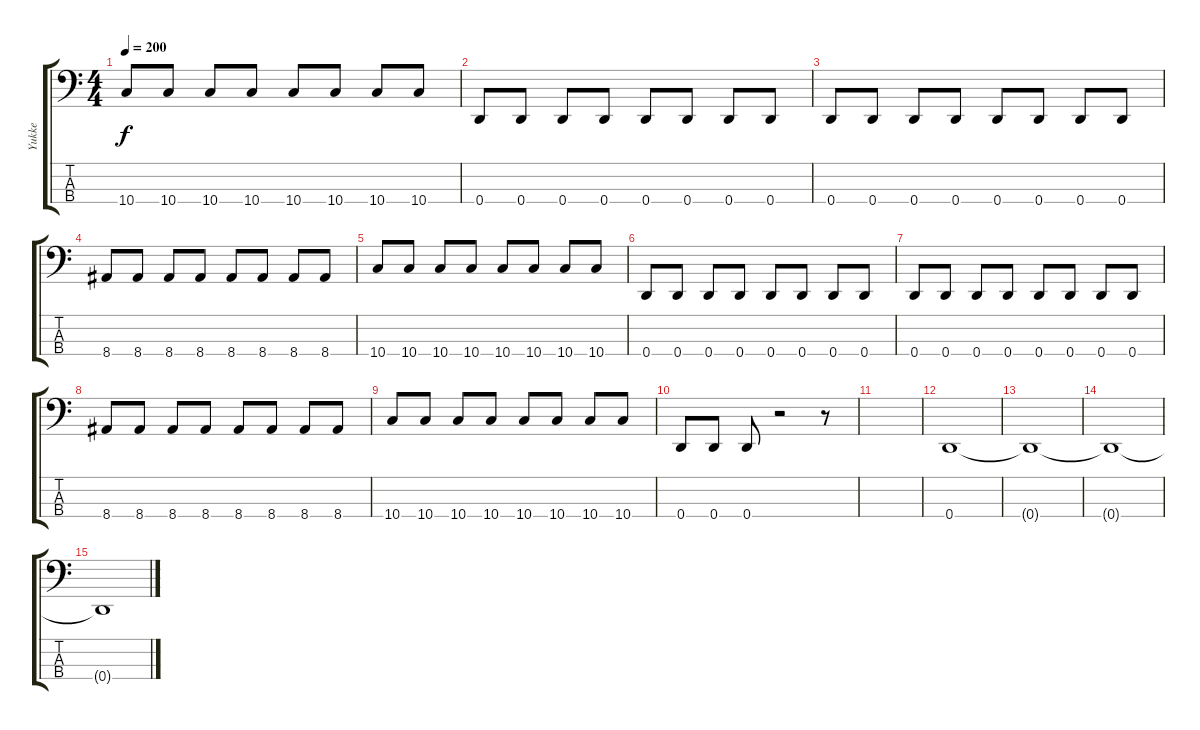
\track ("Yukke" "Yukke") {instrument electricbassfinger}
\staff {score tabs}
\tuning (G2 D2 A1 D1) {hide}
\ts (4 4)
\tempo 200
\clef f4
\ks c
10.4.8{dy f} 10.4.8 10.4.8 10.4.8 10.4.8 10.4.8 10.4.8 10.4.8 |
0.4.8 0.4.8 0.4.8 0.4.8 0.4.8 0.4.8 0.4.8 0.4.8 |
0.4.8 0.4.8 0.4.8 0.4.8 0.4.8 0.4.8 0.4.8 0.4.8 |
8.4.8 8.4.8 8.4.8 8.4.8 8.4.8 8.4.8 8.4.8 8.4.8 |
10.4.8 10.4.8 10.4.8 10.4.8 10.4.8 10.4.8 10.4.8 10.4.8 |
0.4.8 0.4.8 0.4.8 0.4.8 0.4.8 0.4.8 0.4.8 0.4.8 |
0.4.8 0.4.8 0.4.8 0.4.8 0.4.8 0.4.8 0.4.8 0.4.8 |
8.4.8 8.4.8 8.4.8 8.4.8 8.4.8 8.4.8 8.4.8 8.4.8 |
10.4.8 10.4.8 10.4.8 10.4.8 10.4.8 10.4.8 10.4.8 10.4.8 |
0.4.8 0.4.8 0.4.8 r.2 r.8 |
|
0.4.1 |
0.4{t}.1 |
0.4{t}.1 |
0.4{t}.1
